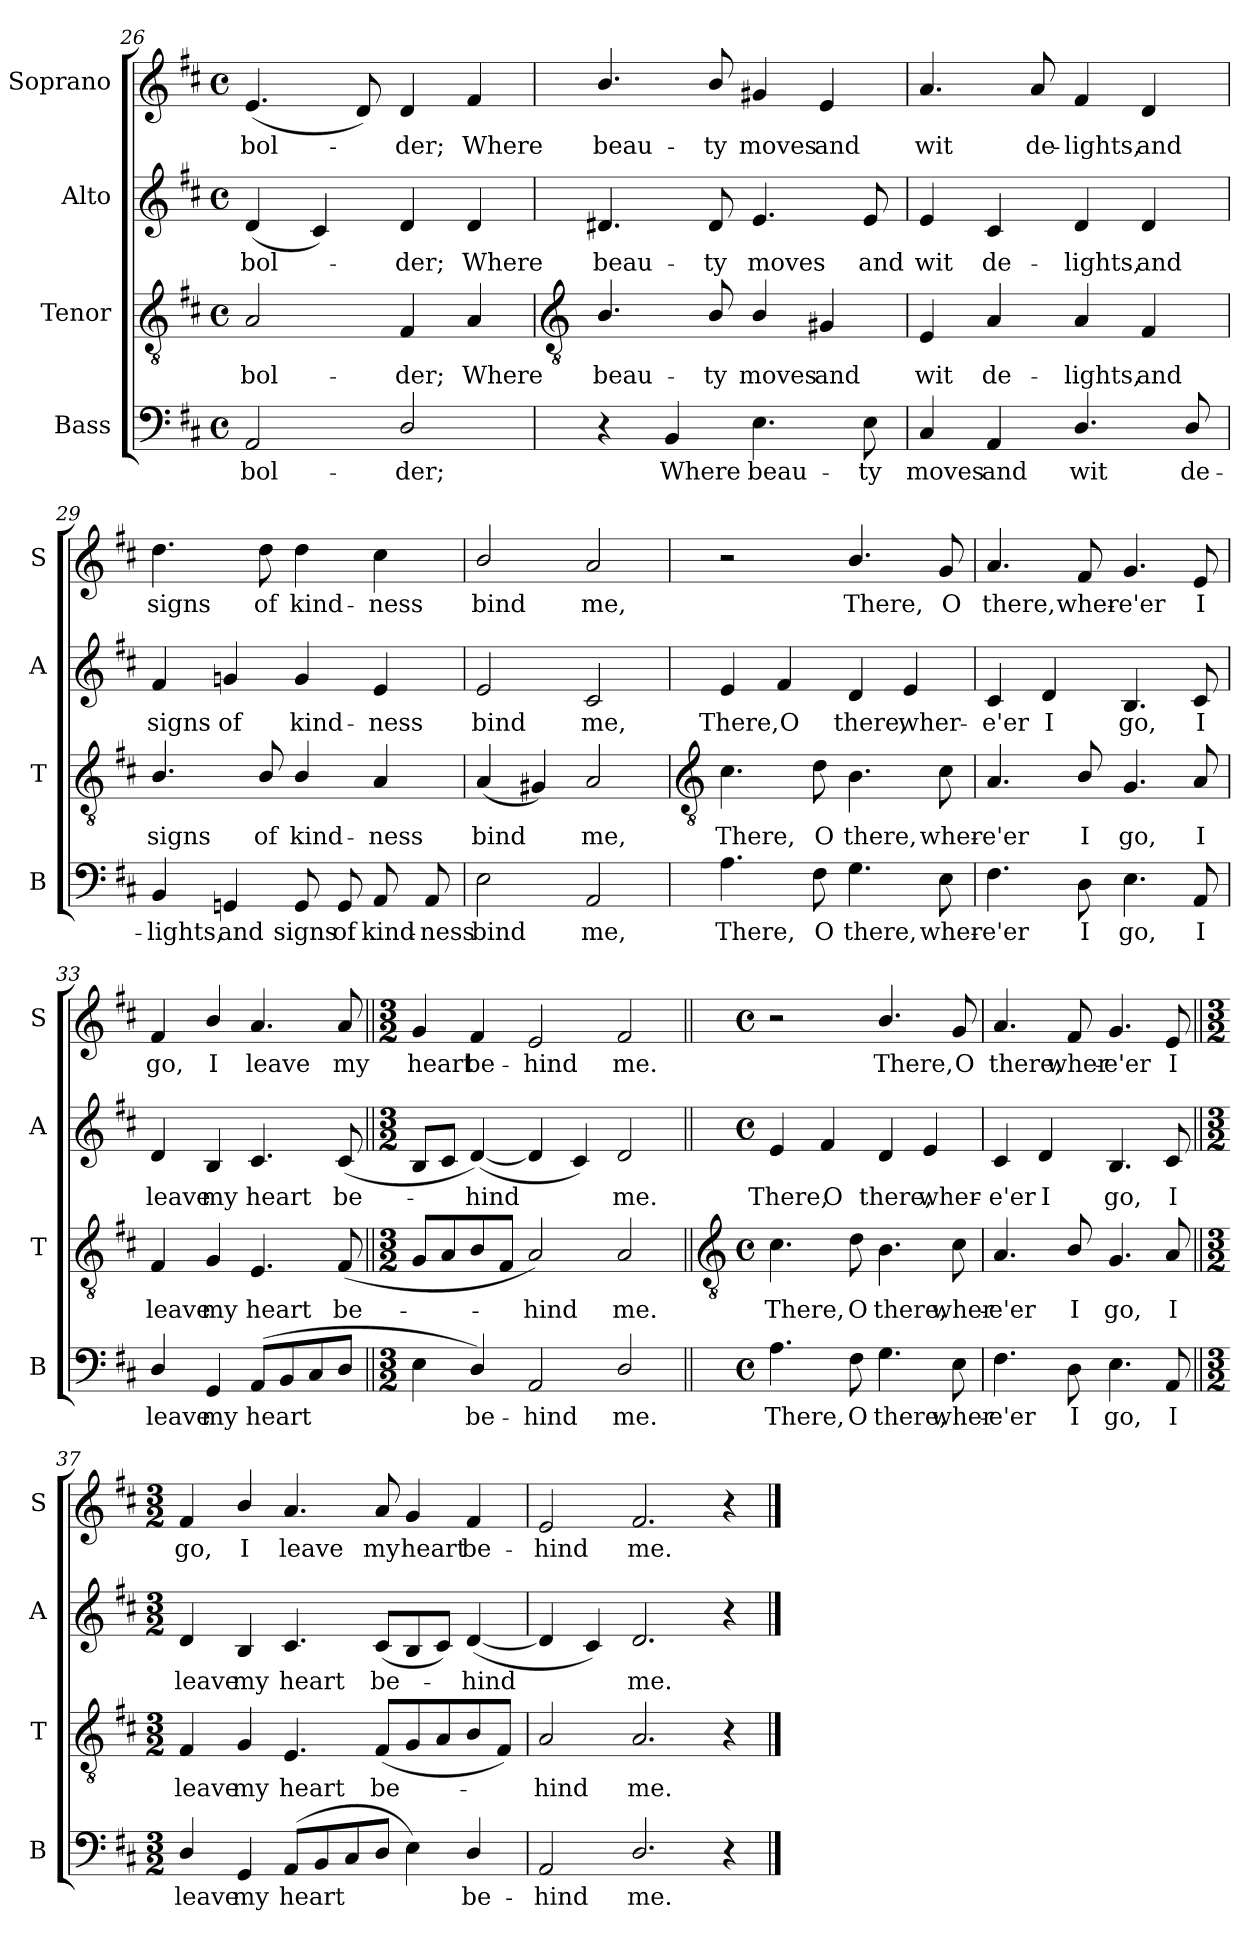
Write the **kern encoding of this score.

**kern	**text	**kern	**text	**kern	**text	**kern	**text
*part4	*part4	*part3	*part3	*part2	*part2	*part1	*part1
*staff4	*staff4	*staff3	*staff3	*staff2	*staff2	*staff1	*staff1
*I"Bass	*	*I"Tenor	*	*I"Alto	*	*I"Soprano	*
*I'B	*	*I'T	*	*I'A	*	*I'S	*
*clefF4	*	*clefGv2	*	*clefG2	*	*clefG2	*
*k[f#c#]	*	*k[f#c#]	*	*k[f#c#]	*	*k[f#c#]	*
*D:	*	*D:	*	*D:	*	*D:	*
*M4/4	*	*M4/4	*	*M4/4	*	*M4/4	*
*met(c)	*	*met(c)	*	*met(c)	*	*met(c)	*
=26	=26	=26	=26	=26	=26	=26	=26
!	!LO:LY:b	!	!LO:LY:b	!	!LO:LY:b	!	!LO:LY:b
2AA	bol-	2A	bol-	(<4d	bol-	(<4.e	bol-
.	.	.	.	4c#)	.	.	.
.	.	.	.	.	.	8d)	.
!	!LO:LY:b	!	!LO:LY:b	!	!LO:LY:b	!	!LO:LY:b
2D/	-der;	4F#	-der;	4d	der;	4d	der;
!	!	!	!LO:LY:b	!	!LO:LY:b	!	!LO:LY:b
.	.	4A	Where	4d	Where	4f#	Where
!!LO:LB:g=z
=27	=27	=27	=27	=27	=27	=27	=27
*	*	*clefGv2	*	*	*	*	*
!	!	!	!LO:LY:b	!	!LO:LY:b	!	!LO:LY:b
4r	.	4.B/	beau-	4.d#X	beau-	4.b/	beau-
!	!LO:LY:b	!	!	!	!	!	!
4BB	Where	.	.	.	.	.	.
!	!	!	!LO:LY:b	!	!LO:LY:b	!	!LO:LY:b
.	.	8B/	-ty	8d#	-ty	8b/	-ty
!	!LO:LY:b	!	!LO:LY:b	!	!LO:LY:b	!	!LO:LY:b
4.E	beau-	4B/	moves	4.e	moves	4g#X	moves
!	!	!	!LO:LY:b	!	!	!	!LO:LY:b
.	.	4G#X	and	.	.	4e	and
!	!LO:LY:b	!	!	!	!LO:LY:b	!	!
8E	-ty	.	.	8e	and	.	.
=28	=28	=28	=28	=28	=28	=28	=28
!	!LO:LY:b	!	!LO:LY:b	!	!LO:LY:b	!	!LO:LY:b
4C#	moves	4E	wit	4e	wit	4.a	wit
!	!LO:LY:b	!	!LO:LY:b	!	!LO:LY:b	!	!
4AA	and	4A	de-	4c#	de-	.	.
!	!	!	!	!	!	!	!LO:LY:b
.	.	.	.	.	.	8a	de-
!	!LO:LY:b	!	!LO:LY:b	!	!LO:LY:b	!	!LO:LY:b
4.D/	wit	4A	-lights,	4d	-lights,	4f#	-lights,
!	!	!	!LO:LY:b	!	!LO:LY:b	!	!LO:LY:b
.	.	4F#	and	4d	and	4d	and
!	!LO:LY:b	!	!	!	!	!	!
8D/	de-	.	.	.	.	.	.
=29	=29	=29	=29	=29	=29	=29	=29
!	!LO:LY:b	!	!LO:LY:b	!	!LO:LY:b	!	!LO:LY:b
4BB	-lights,	4.B/	signs	4f#	signs	4.dd	signs
!	!LO:LY:b	!	!	!	!LO:LY:b	!	!
4GGn	and	.	.	4gn	of	.	.
!	!	!	!LO:LY:b	!	!	!	!LO:LY:b
.	.	8B/	of	.	.	8dd	of
!	!LO:LY:b	!	!LO:LY:b	!	!LO:LY:b	!	!LO:LY:b
8GG	signs	4B/	kind-	4g	kind-	4dd	kind-
!	!LO:LY:b	!	!	!	!	!	!
8GG	of	.	.	.	.	.	.
!	!LO:LY:b	!	!LO:LY:b	!	!LO:LY:b	!	!LO:LY:b
8AA	kind-	4A	-ness	4e	-ness	4cc#	-ness
!	!LO:LY:b	!	!	!	!	!	!
8AA	-ness	.	.	.	.	.	.
=30	=30	=30	=30	=30	=30	=30	=30
!	!LO:LY:b	!	!LO:LY:b	!	!LO:LY:b	!	!LO:LY:b
2E	bind	(<4A	bind	2e	bind	2b/	bind
.	.	4G#X)	.	.	.	.	.
!	!LO:LY:b	!	!LO:LY:b	!	!LO:LY:b	!	!LO:LY:b
2AA	me,	2A	me,	2c#	me,	2a	me,
!!LO:LB:g=z
=31	=31	=31	=31	=31	=31	=31	=31
*	*	*clefGv2	*	*	*	*	*
!	!LO:LY:b	!	!LO:LY:b	!	!LO:LY:b	!	!
4.A	There,	4.c#	There,	4e	There,	2r	.
!	!	!	!	!	!LO:LY:b	!	!
.	.	.	.	4f#	O	.	.
!	!LO:LY:b	!	!LO:LY:b	!	!	!	!
8F#	O	8d	O	.	.	.	.
!	!LO:LY:b	!	!LO:LY:b	!	!LO:LY:b	!	!LO:LY:b
4.G	there,	4.B	there,	4d	there,	4.b/	There,
!	!	!	!	!	!LO:LY:b	!	!
.	.	.	.	4e	wher-	.	.
!	!LO:LY:b	!	!LO:LY:b	!	!	!	!LO:LY:b
8E	wher-	8c#	wher-	.	.	8g	O
=32	=32	=32	=32	=32	=32	=32	=32
!	!LO:LY:b	!	!LO:LY:b	!	!LO:LY:b	!	!LO:LY:b
4.F#	-e'er	4.A	-e'er	4c#	-e'er	4.a	there,
!	!	!	!	!	!LO:LY:b	!	!
.	.	.	.	4d	I	.	.
!	!LO:LY:b	!	!LO:LY:b	!	!	!	!LO:LY:b
8D	I	8B/	I	.	.	8f#	wher-
!	!LO:LY:b	!	!LO:LY:b	!	!LO:LY:b	!	!LO:LY:b
4.E	go,	4.G	go,	4.B	go,	4.g	-e'er
!	!LO:LY:b	!	!LO:LY:b	!	!LO:LY:b	!	!LO:LY:b
8AA	I	8A	I	8c#	I	8e	I
=33	=33	=33	=33	=33	=33	=33	=33
!	!LO:LY:b	!	!LO:LY:b	!	!LO:LY:b	!	!LO:LY:b
4D/	leave	4F#	leave	4d	leave	4f#	go,
!	!LO:LY:b	!	!LO:LY:b	!	!LO:LY:b	!	!LO:LY:b
4GG	my	4G	my	4B	my	4b/	I
!	!LO:LY:b	!	!LO:LY:b	!	!LO:LY:b	!	!LO:LY:b
(<8AAL	heart	4.E	heart	4.c#	heart	4.a	leave
8BB	.	.	.	.	.	.	.
8C#	.	.	.	.	.	.	.
!	!	!	!LO:LY:b	!	!LO:LY:b	!	!LO:LY:b
8DJ	.	(<8F#	be-	(<8c#	be-	8a	my
=34||	=34||	=34||	=34||	=34||	=34||	=34||	=34||
*M3/2	*	*M3/2	*	*M3/2	*	*M3/2	*
!	!	!	!	!	!	!	!LO:LY:b
4E	.	8GL	.	8BL	.	4g	heart
.	.	8A	.	8c#J	.	.	.
!	!LO:LY:b	!	!	!	!LO:LY:b	!	!LO:LY:b
4D/)	be-	8B	.	(<[4d)	hind	4f#	be-
.	.	8F#J	.	.	.	.	.
!	!LO:LY:b	!	!LO:LY:b	!	!	!	!LO:LY:b
2AA	-hind	2A)	hind	4d]	.	2e	-hind
.	.	.	.	4c#)	.	.	.
!	!LO:LY:b	!	!LO:LY:b	!	!LO:LY:b	!	!LO:LY:b
2D/	me.	2A	me.	2d	me.	2f#	me.
!!LO:LB:g=z
=35||	=35||	=35||	=35||	=35||	=35||	=35||	=35||
*	*	*clefGv2	*	*	*	*	*
*M4/4	*	*M4/4	*	*M4/4	*	*M4/4	*
*met(c)	*	*met(c)	*	*met(c)	*	*met(c)	*
!	!LO:LY:b	!	!LO:LY:b	!	!LO:LY:b	!	!
4.A	There,	4.c#	There,	4e	There,	2r	.
!	!	!	!	!	!LO:LY:b	!	!
.	.	.	.	4f#	O	.	.
!	!LO:LY:b	!	!LO:LY:b	!	!	!	!
8F#	O	8d	O	.	.	.	.
!	!LO:LY:b	!	!LO:LY:b	!	!LO:LY:b	!	!LO:LY:b
4.G	there,	4.B	there,	4d	there,	4.b/	There,
!	!	!	!	!	!LO:LY:b	!	!
.	.	.	.	4e	wher-	.	.
!	!LO:LY:b	!	!LO:LY:b	!	!	!	!LO:LY:b
8E	wher-	8c#	wher-	.	.	8g	O
=36	=36	=36	=36	=36	=36	=36	=36
!	!LO:LY:b	!	!LO:LY:b	!	!LO:LY:b	!	!LO:LY:b
4.F#	-e'er	4.A	-e'er	4c#	-e'er	4.a	there,
!	!	!	!	!	!LO:LY:b	!	!
.	.	.	.	4d	I	.	.
!	!LO:LY:b	!	!LO:LY:b	!	!	!	!LO:LY:b
8D	I	8B/	I	.	.	8f#	wher-
!	!LO:LY:b	!	!LO:LY:b	!	!LO:LY:b	!	!LO:LY:b
4.E	go,	4.G	go,	4.B	go,	4.g	-e'er
!	!LO:LY:b	!	!LO:LY:b	!	!LO:LY:b	!	!LO:LY:b
8AA	I	8A	I	8c#	I	8e	I
=37||	=37||	=37||	=37||	=37||	=37||	=37||	=37||
*M3/2	*	*M3/2	*	*M3/2	*	*M3/2	*
!	!LO:LY:b	!	!LO:LY:b	!	!LO:LY:b	!	!LO:LY:b
4D/	leave	4F#	leave	4d	leave	4f#	go,
!	!LO:LY:b	!	!LO:LY:b	!	!LO:LY:b	!	!LO:LY:b
4GG	my	4G	my	4B	my	4b/	I
!	!LO:LY:b	!	!LO:LY:b	!	!LO:LY:b	!	!LO:LY:b
(<8AAL	heart	4.E	heart	4.c#	heart	4.a	leave
8BB	.	.	.	.	.	.	.
8C#	.	.	.	.	.	.	.
!	!	!	!LO:LY:b	!	!LO:LY:b	!	!LO:LY:b
8DJ	.	(<8F#L	be-	(<8c#L	be-	8a	my
!	!	!	!	!	!	!	!LO:LY:b
4E)	.	8G	.	8B	.	4g	heart
.	.	8A	.	8c#J)	.	.	.
!	!LO:LY:b	!	!	!	!LO:LY:b	!	!LO:LY:b
4D/	be-	8B	.	(<[4d	hind	4f#	be-
.	.	8F#J)	.	.	.	.	.
=38	=38	=38	=38	=38	=38	=38	=38
!	!LO:LY:b	!	!LO:LY:b	!	!	!	!LO:LY:b
2AA	-hind	2A	hind	4d]	.	2e	-hind
.	.	.	.	4c#)	.	.	.
!	!LO:LY:b	!	!LO:LY:b	!	!LO:LY:b	!	!LO:LY:b
2.D/	me.	2.A	me.	2.d	me.	2.f#	me.
4r	.	4r	.	4r	.	4r	.
==	==	==	==	==	==	==	==
*-	*-	*-	*-	*-	*-	*-	*-
